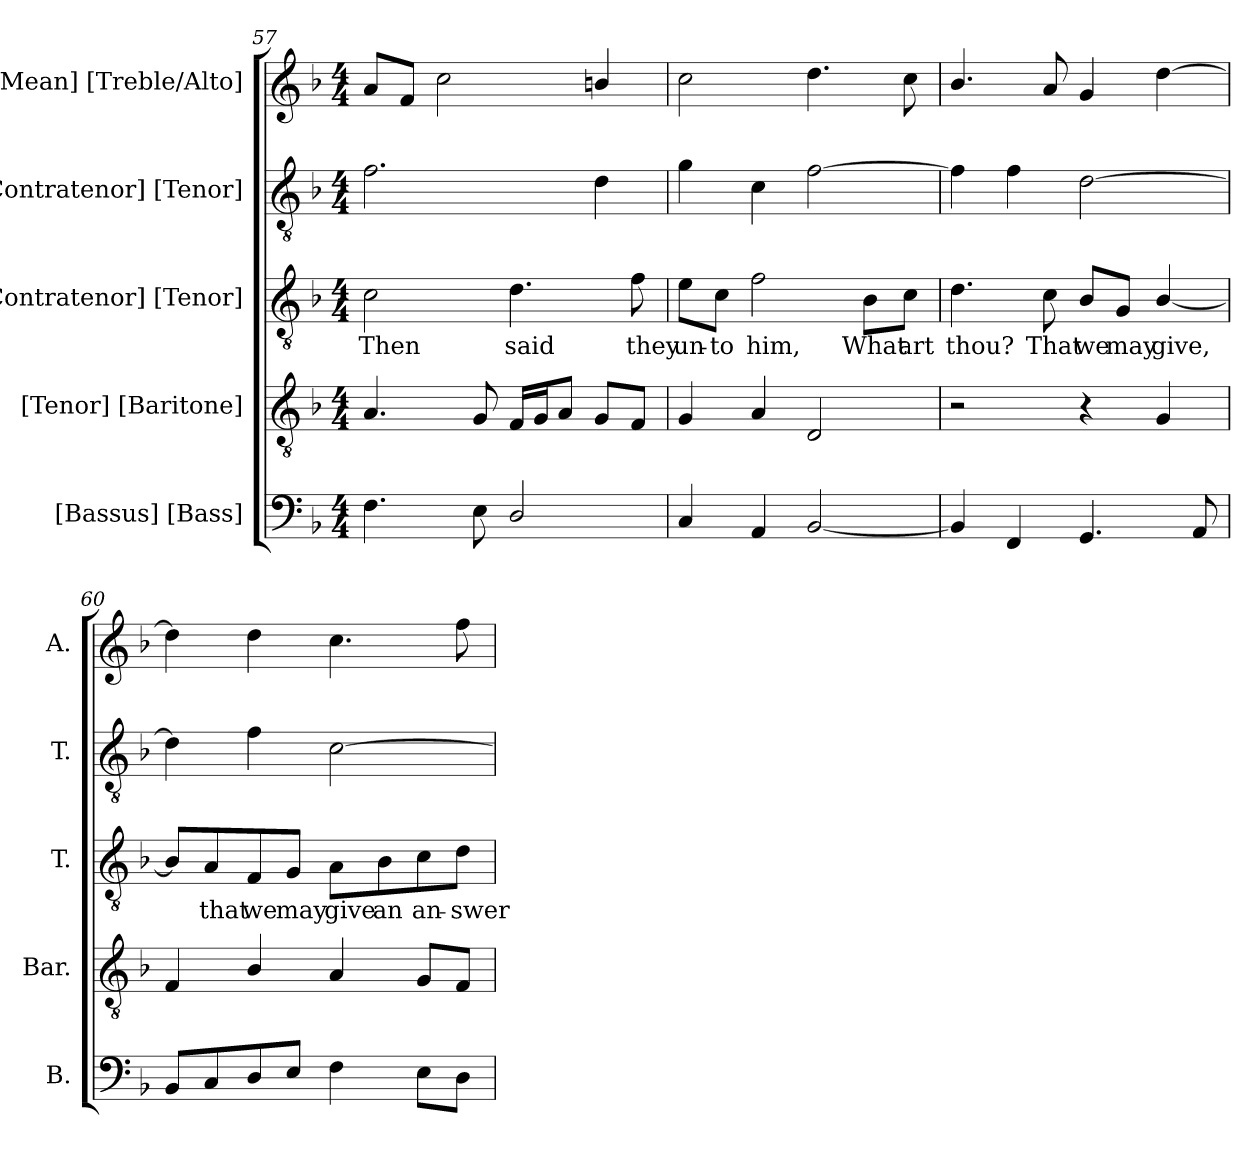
**kern	**kern	**kern	**text	**kern	**kern
*part5	*part4	*part3	*part3	*part2	*part1
*staff5	*staff4	*staff3	*staff3	*staff2	*staff1
*I"[Bassus] [Bass]	*I"[Tenor] [Baritone]	*I"[Contratenor] [Tenor]	*	*I"[Contratenor] [Tenor]	*I"[Mean] [Treble/Alto]
*I'B.	*I'Bar.	*I'T.	*	*I'T.	*I'A.
*clefF4	*clefGv2	*clefGv2	*	*clefGv2	*clefG2
*	*ITrd7c12	*ITrd7c12	*	*ITrd7c12	*
*k[b-]	*k[b-]	*k[b-]	*	*k[b-]	*k[b-]
*F:	*F:	*F:	*	*F:	*F:
*M4/4	*M4/4	*M4/4	*	*M4/4	*M4/4
=57	=57	=57	=57	=57	=57
!	!	!	!LO:LY:b:color=#000000	!	!
4.Fi\	4.AAi/	2Ci\	Then	2.Fi\	8ai/L
.	.	.	.	.	8fi/J
.	.	.	.	.	2cci\
8Ei\	8GGi/	.	.	.	.
!	!	!	!LO:LY:b:color=#000000	!	!
2Di/	16FFi/LL	4.Di\	said	.	.
.	16GGi/J	.	.	.	.
.	8AAi/J	.	.	.	.
.	8GGi/L	.	.	4Di\	4bni/
!	!	!	!LO:LY:b:color=#000000	!	!
.	8FFi/J	8Fi\	they	.	.
=58	=58	=58	=58	=58	=58
!	!	!	!LO:LY:b:color=#000000	!	!
4Ci/	4GGi/	8Ei\L	un-	4Gi\	2cci\
!	!	!	!LO:LY:b:color=#000000	!	!
.	.	8Ci\J	-to	.	.
!	!	!	!LO:LY:b:color=#000000	!	!
4AAi/	4AAi/	2Fi\	him,	4Ci\	.
[2BB-i/	2DDi/	.	.	[2Fi\	4.ddi\
!	!	!	!LO:LY:b:color=#000000	!	!
.	.	8BB-i\L	What	.	.
!	!	!	!LO:LY:b:color=#000000	!	!
.	.	8Ci\J	art	.	8cci\
=59	=59	=59	=59	=59	=59
!	!	!	!LO:LY:b:color=#000000	!	!
4BB-i/]	2r	4.Di\	thou?	4Fi\]	4.b-i/
4FFi/	.	.	.	4Fi\	.
!	!	!	!LO:LY:b:color=#000000	!	!
.	.	8Ci\	That	.	8ai/
!	!	!	!LO:LY:b:color=#000000	!	!
4.GGi/	4r	8BB-i/L	we	[2Di\	4gi/
!	!	!	!LO:LY:b:color=#000000	!	!
.	.	8GGi/J	may	.	.
!	!	!	!LO:LY:b:color=#000000	!	!
.	4GGi/	[4BB-i/	give,	.	[4ddi\
8AAi/	.	.	.	.	.
=60	=60	=60	=60	=60	=60
8BB-i/L	4FFi/	8BB-i/L]	.	4Di\]	4ddi\]
!	!	!	!LO:LY:b:color=#000000	!	!
8Ci/	.	8AAi/	that	.	.
!	!	!	!LO:LY:b:color=#000000	!	!
8Di/	4BB-i/	8FFi/	we	4Fi\	4ddi\
!	!	!	!LO:LY:b:color=#000000	!	!
8Ei/J	.	8GGi/J	may	.	.
!	!	!	!LO:LY:b:color=#000000	!	!
4Fi\	4AAi/	8AAi\L	give	[2Ci\	4.cci\
!	!	!	!LO:LY:b:color=#000000	!	!
.	.	8BB-i\	an	.	.
!	!	!	!LO:LY:b:color=#000000	!	!
8Ei\L	8GGi/L	8Ci\	an-	.	.
!	!	!	!LO:LY:b:color=#000000	!	!
8Di\J	8FFi/J	8Di\J	-swer	.	8ffi\
=	=	=	=	=	=
*-	*-	*-	*-	*-	*-
